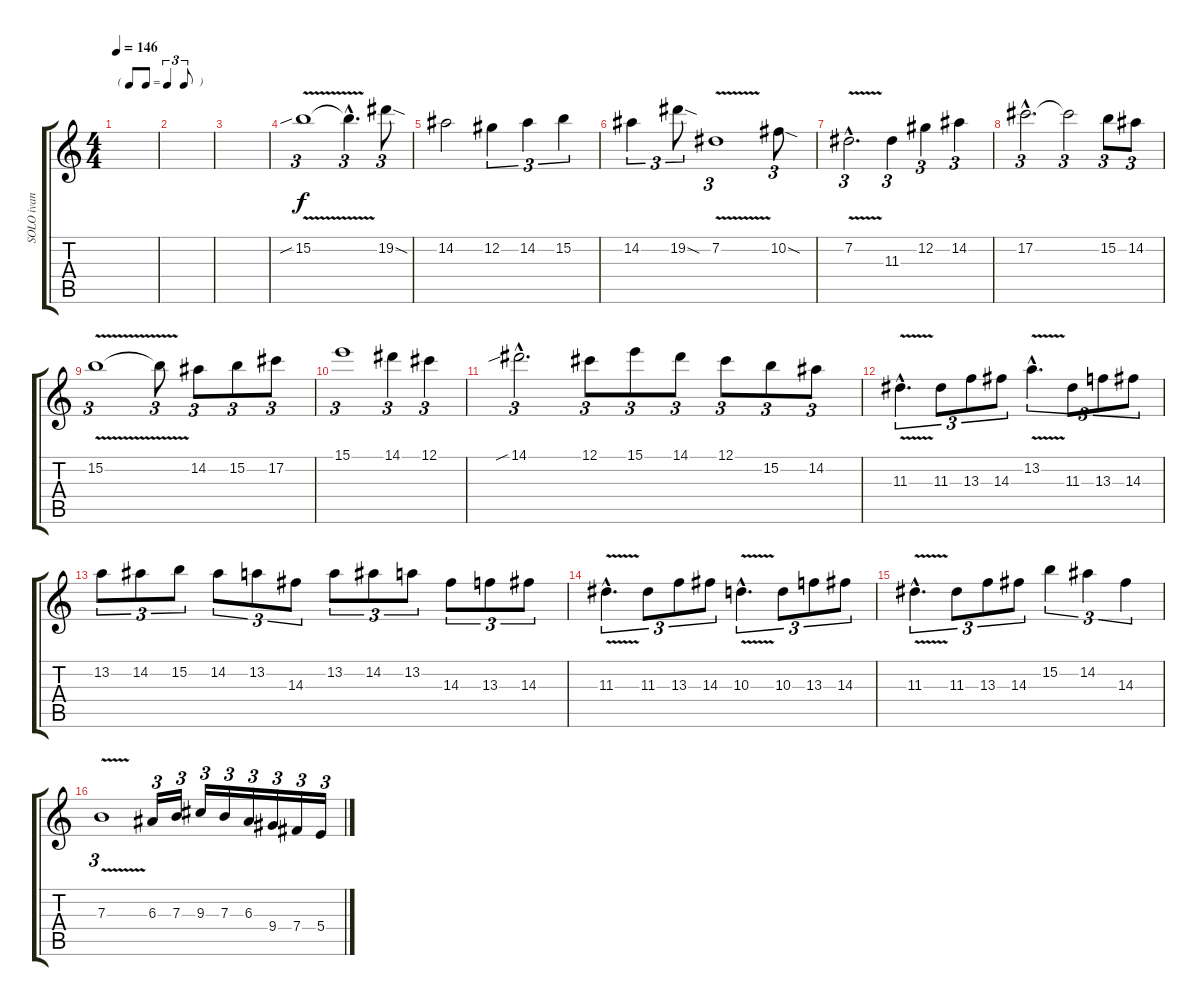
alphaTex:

\track ("SOLO ivan" "SOLO ivan") {instrument overdrivenguitar}
\staff {score tabs}
\tuning (Db4 Ab3 E3 B2 Gb2 B1) {hide}
\ts (4 4)
\tf triplet8th
\tempo 146
\clef g2
\ks c
|
|
|
15.2{v sib}.1{tu (3 2)} 15.2{hac t}.4{d tu (3 2)} 19.2{sod}.8{tu (3 2)} |
14.2.2 12.2.4{tu (3 2)} 14.2.4{tu (3 2)} 15.2.4{tu (3 2)} |
14.2.4{tu (3 2)} 19.2{sod}.8{tu (3 2)} 7.2{v}.1{tu (3 2)} 10.2{sod}.8{tu (3 2)} |
7.2{v hac}.2{d tu (3 2)} 11.3.4{tu (3 2)} 12.2.4{tu (3 2)} 14.2.4{tu (3 2)} |
17.2{hac}.2{d tu (3 2)} 17.2{t}.2{tu (3 2)} 15.2.8{tu (3 2)} 14.2.8{tu (3 2)} |
15.2{v}.1{tu (3 2)} 15.2{t}.8{tu (3 2)} 14.2.8{tu (3 2)} 15.2.8{tu (3 2)} 17.2.8{tu (3 2)} |
15.1.1{tu (3 2)} 14.1.4{tu (3 2)} 12.1.4{tu (3 2)} |
14.1{sib hac}.2{d tu (3 2)} 12.1.8{tu (3 2)} 15.1.8{tu (3 2)} 14.1.8{tu (3 2)} 12.1.8{tu (3 2)} 15.2.8{tu (3 2)} 14.2.8{tu (3 2)} |
11.3{v hac}.4{d tu (3 2)} 11.3.8{tu (3 2)} 13.3.8{tu (3 2)} 14.3.8{tu (3 2)} 13.2{v hac}.4{d tu (3 2)} 11.3.8{tu (3 2)} 13.3.8{tu (3 2)} 14.3.8{tu (3 2)} |
13.2.8{tu (3 2)} 14.2.8{tu (3 2)} 15.2.8{tu (3 2)} 14.2.8{tu (3 2)} 13.2.8{tu (3 2)} 14.3.8{tu (3 2)} 13.2.8{tu (3 2)} 14.2.8{tu (3 2)} 13.2.8{tu (3 2)} 14.3.8{tu (3 2)} 13.3.8{tu (3 2)} 14.3.8{tu (3 2)} |
11.3{v hac}.4{d tu (3 2)} 11.3.8{tu (3 2)} 13.3.8{tu (3 2)} 14.3.8{tu (3 2)} 10.3{v hac}.4{d tu (3 2)} 10.3.8{tu (3 2)} 13.3.8{tu (3 2)} 14.3.8{tu (3 2)} |
11.3{v hac}.4{d tu (3 2)} 11.3.8{tu (3 2)} 13.3.8{tu (3 2)} 14.3.8{tu (3 2)} 15.2.4{tu (3 2)} 14.2.4{tu (3 2)} 14.3.4{tu (3 2)} |
7.3{v}.1{tu (3 2)} 6.3.16{tu (3 2)} 7.3.16{tu (3 2)} 9.3.16{tu (3 2)} 7.3.16{tu (3 2)} 6.3.16{tu (3 2)} 9.4.16{tu (3 2)} 7.4.16{tu (3 2)} 5.4.16{tu (3 2)}
